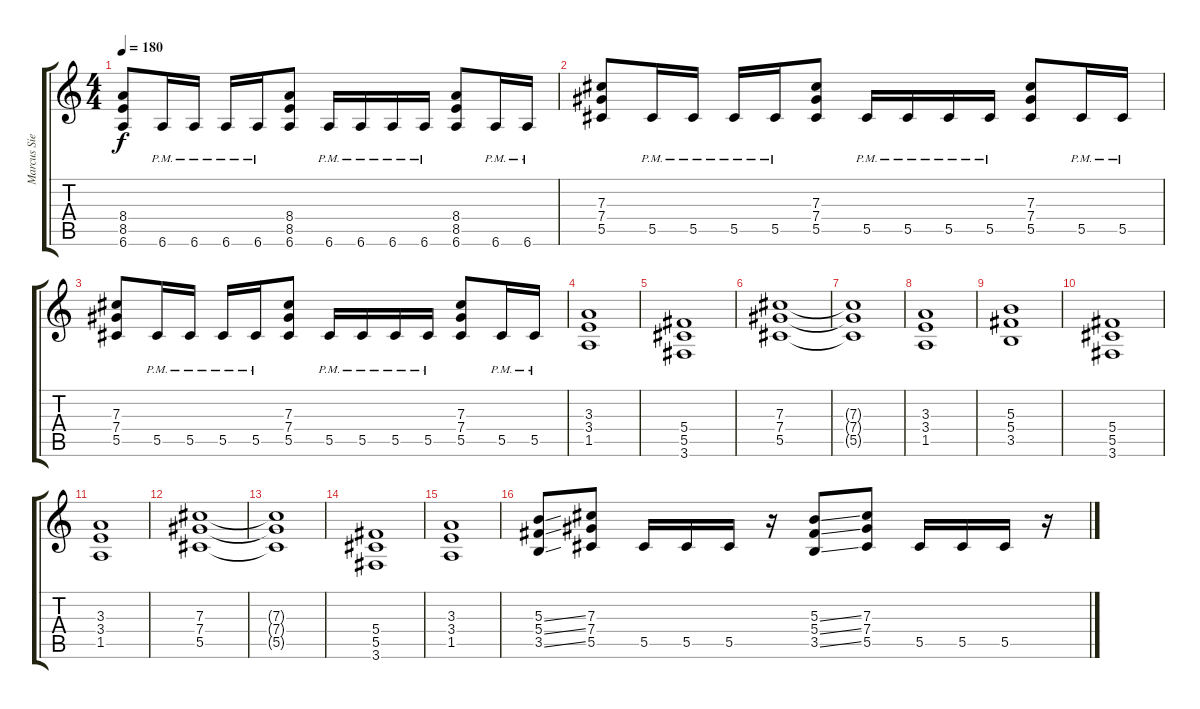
\track ("Marcus Siepen" "Marcus Sie") {instrument distortionguitar}
\staff {score tabs}
\tuning (Eb4 Bb3 Gb3 Db3 Ab2 Eb2) {hide}
\ts (4 4)
\tempo 180
\clef g2
\ks c
(8.4 8.5 6.6).8{dy f} 6.6{pm}.16 6.6{pm}.16 6.6{pm}.16 6.6{pm}.16 (8.4 8.5 6.6).8 6.6{pm}.16 6.6{pm}.16 6.6{pm}.16 6.6{pm}.16 (8.4 8.5 6.6).8 6.6{pm}.16 6.6{pm}.16 |
(7.3 7.4 5.5).8 5.5{pm}.16 5.5{pm}.16 5.5{pm}.16 5.5{pm}.16 (7.3 7.4 5.5).8 5.5{pm}.16 5.5{pm}.16 5.5{pm}.16 5.5{pm}.16 (7.3 7.4 5.5).8 5.5{pm}.16 5.5{pm}.16 |
(7.3 7.4 5.5).8 5.5{pm}.16 5.5{pm}.16 5.5{pm}.16 5.5{pm}.16 (7.3 7.4 5.5).8 5.5{pm}.16 5.5{pm}.16 5.5{pm}.16 5.5{pm}.16 (7.3 7.4 5.5).8 5.5{pm}.16 5.5{pm}.16 |
(3.3 3.4 1.5).1 |
(5.4 5.5 3.6).1 |
(7.3 7.4 5.5).1 |
(7.3{t} 7.4{t} 5.5{t}).1 |
(3.3 3.4 1.5).1 |
(5.3 5.4 3.5).1 |
(5.4 5.5 3.6).1 |
(3.3 3.4 1.5).1 |
(7.3 7.4 5.5).1 |
(7.3{t} 7.4{t} 5.5{t}).1 |
(5.4 5.5 3.6).1 |
(3.3 3.4 1.5).1 |
(5.3{ss} 5.4{ss} 3.5{ss}).8 (7.3 7.4 5.5).8 5.5.16 5.5.16 5.5.16 r.16 (5.3{ss} 5.4{ss} 3.5{ss}).8 (7.3 7.4 5.5).8 5.5.16 5.5.16 5.5.16 r.16
